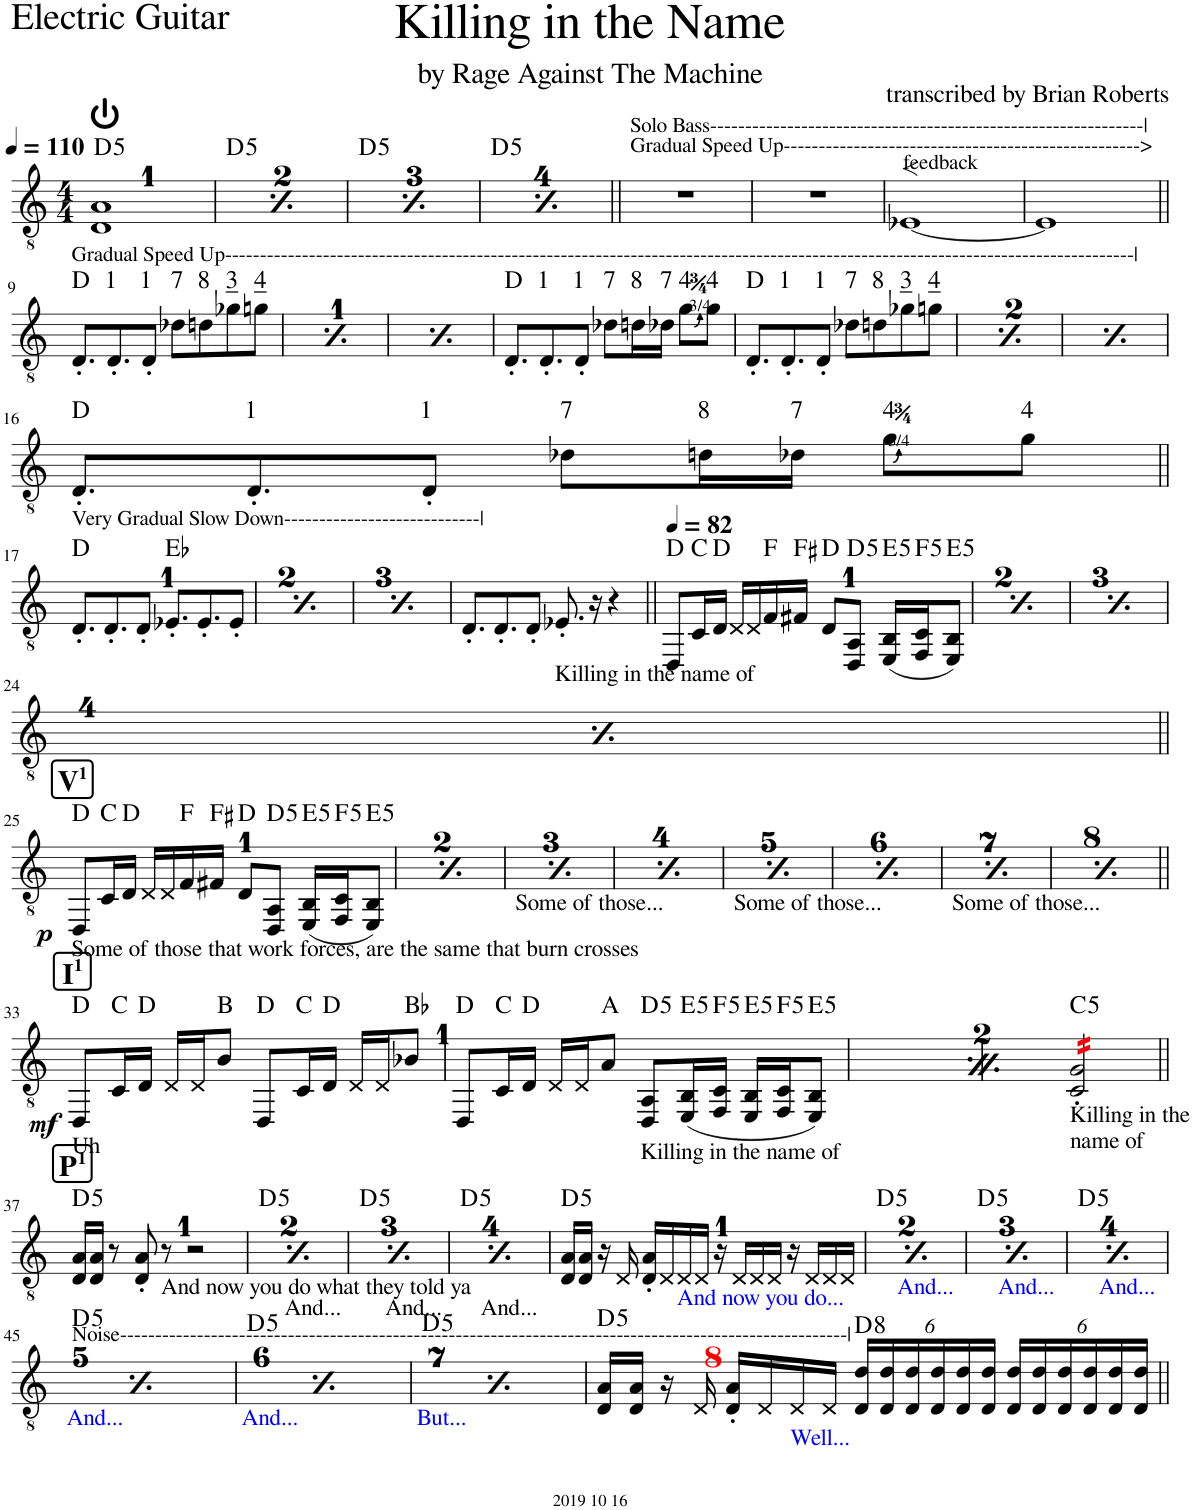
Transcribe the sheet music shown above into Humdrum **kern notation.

**kern	**dynam	**harte
*part1	*part1	*part1
*staff1	*staff1	*
*I"Classical Guitar	*	*
*I'Guit.	*	*
*clefGv2	*	*
*k[]	*	*
*M4/4	*	*
*MM110	*	*
=1	=1	=1
!	!	!LO:H:kt=5
1D 1A	.	D:(1,5)
=2	=2	=2
*MM110	*	*
!	!	!LO:H:kt=5
1D 1A	.	D:(1,5)
=3	=3	=3
*MM110	*	*
!	!	!LO:H:kt=5
1D 1A	.	D:(1,5)
=4	=4	=4
*MM110	*	*
!	!	!LO:H:kt=5
1D 1A	.	D:(1,5)
=5||	=5||	=5||
!LO:TX:a:t=Gradual Speed Up--------------------------------------------------->	!	!
!LO:TX:a:t=Solo Bass--------------------------------------------------------------|	!	!
1r	.	.
=6	=6	=6
1r	.	.
=7	=7	=7
!LO:TX:a:t=feedback	!	!
[1E-X>	.	.
=8	=8	=8
1E-]	.	.
!!LO:LB:g=z
=9||	=9||	=9||
!LO:TX:a:t=Gradual Speed Up----------------------------------------------------------------------------------------------------------------------------------|	!	!
8.D'/L	.	D:maj
!	!	!LO:H:kt=1
8.D'/	.	N
!	!	!LO:H:kt=1
8D'/J	.	N
!	!	!LO:H:kt=7
8d-X\L	.	N
!	!	!LO:H:kt=8
8dn\	.	N
!	!	!LO:H:kt=3
8g-X\	.	N
!	!	!LO:H:kt=4
8gn\J	.	N
=10	=10	=10
!LO:TX:a:t=Gradual Speed Up----------------------------------------------------------------------------------------------------------------------------------|	!	!
8.D'/L	.	D:maj
!	!	!LO:H:kt=1
8.D'/	.	N
!	!	!LO:H:kt=1
8D'/J	.	N
!	!	!LO:H:kt=7
8d-X\L	.	N
!	!	!LO:H:kt=8
8dn\	.	N
!	!	!LO:H:kt=3
8g-X\	.	N
!	!	!LO:H:kt=4
8gn\J	.	N
=11	=11	=11
!LO:TX:a:t=Gradual Speed Up----------------------------------------------------------------------------------------------------------------------------------|	!	!
8.D'/L	.	D:maj
!	!	!LO:H:kt=1
8.D'/	.	N
!	!	!LO:H:kt=1
8D'/J	.	N
!	!	!LO:H:kt=7
8d-X\L	.	N
!	!	!LO:H:kt=8
8dn\	.	N
!	!	!LO:H:kt=3
8g-X\	.	N
!	!	!LO:H:kt=4
8gn\J	.	N
=12	=12	=12
8.D'/L	.	D:maj
!	!	!LO:H:kt=1
8.D'/	.	N
!	!	!LO:H:kt=1
8D'/J	.	N
!	!	!LO:H:kt=7
8d-X\L	.	N
!	!	!LO:H:kt=8
16dn\L	.	N
!	!	!LO:H:kt=7
16d-X\JJ	.	N
!	!	!LO:H:kt=4
8g\L	.	N
!	!	!LO:H:kt=4
8g\J	.	N
=13	=13	=13
8.D'/L	.	D:maj
!	!	!LO:H:kt=1
8.D'/	.	N
!	!	!LO:H:kt=1
8D'/J	.	N
!	!	!LO:H:kt=7
8d-X\L	.	N
!	!	!LO:H:kt=8
8dn\	.	N
!	!	!LO:H:kt=3
8g-X\	.	N
!	!	!LO:H:kt=4
8gn\J	.	N
=14	=14	=14
8.D'/L	.	D:maj
!	!	!LO:H:kt=1
8.D'/	.	N
!	!	!LO:H:kt=1
8D'/J	.	N
!	!	!LO:H:kt=7
8d-X\L	.	N
!	!	!LO:H:kt=8
8dn\	.	N
!	!	!LO:H:kt=3
8g-X\	.	N
!	!	!LO:H:kt=4
8gn\J	.	N
=15	=15	=15
8.D'/L	.	D:maj
!	!	!LO:H:kt=1
8.D'/	.	N
!	!	!LO:H:kt=1
8D'/J	.	N
!	!	!LO:H:kt=7
8d-X\L	.	N
!	!	!LO:H:kt=8
8dn\	.	N
!	!	!LO:H:kt=3
8g-X\	.	N
!	!	!LO:H:kt=4
8gn\J	.	N
!!LO:LB:g=z
=16	=16	=16
8.D'/L	.	D:maj
!	!	!LO:H:kt=1
8.D'/	.	N
!	!	!LO:H:kt=1
8D'/J	.	N
!	!	!LO:H:kt=7
8d-X\L	.	N
!	!	!LO:H:kt=8
16dn\L	.	N
!	!	!LO:H:kt=7
16d-X\JJ	.	N
!	!	!LO:H:kt=4
8g\L	.	N
!	!	!LO:H:kt=4
8g\J	.	N
!!LO:LB:g=z
=17||	=17||	=17||
!LO:TX:a:t=Very Gradual Slow Down----------------------------|	!	!
8.D'/L	.	D:maj
8.D'/	.	.
8D'/J	.	.
8.E-X'/L	.	Eb:maj
8.E-'/	.	.
8E-'/J	.	.
=18	=18	=18
!LO:TX:a:t=Very Gradual Slow Down----------------------------|	!	!
8.D'/L	.	D:maj
8.D'/	.	.
8D'/J	.	.
8.E-X'/L	.	Eb:maj
8.E-'/	.	.
8E-'/J	.	.
=19	=19	=19
!LO:TX:a:t=Very Gradual Slow Down----------------------------|	!	!
8.D'/L	.	D:maj
8.D'/	.	.
8D'/J	.	.
8.E-X'/L	.	Eb:maj
8.E-'/	.	.
8E-'/J	.	.
=20	=20	=20
8.D'/L	.	.
8.D'/	.	.
8D'/J	.	.
!LO:TX:b:t=Killing in the name of	!	!
8.E-X'/	.	.
16r	.	.
4r	.	.
=21||	=21||	=21||
*MM82	*	*
8DD/L	.	D:maj
16C/L	.	C:maj
16D/JJ	.	D:maj
16D/LL	.	.
16D/	.	.
16F/	.	F:maj
16F#X/JJ	.	F#:maj
8D/L	.	D:maj
!	!	!LO:H:kt=5
8DD/ 8AA/J	.	D:(1,5)
!	!	!LO:H:kt=5
(16EE/ 16BB/LL	.	E:(1,5)
!	!	!LO:H:kt=5
16FF/ 16C/J	.	F:(1,5)
!	!	!LO:H:kt=5
8EE/ 8BB/J)	.	E:(1,5)
=22	=22	=22
*MM82	*	*
8DD/L	.	D:maj
16C/L	.	C:maj
16D/JJ	.	D:maj
16D/LL	.	.
16D/	.	.
16F/	.	F:maj
16F#X/JJ	.	F#:maj
8D/L	.	D:maj
!	!	!LO:H:kt=5
8DD/ 8AA/J	.	D:(1,5)
!	!	!LO:H:kt=5
(16EE/ 16BB/LL	.	E:(1,5)
!	!	!LO:H:kt=5
16FF/ 16C/J	.	F:(1,5)
!	!	!LO:H:kt=5
8EE/ 8BB/J)	.	E:(1,5)
=23	=23	=23
*MM82	*	*
8DD/L	.	D:maj
16C/L	.	C:maj
16D/JJ	.	D:maj
16D/LL	.	.
16D/	.	.
16F/	.	F:maj
16F#X/JJ	.	F#:maj
8D/L	.	D:maj
!	!	!LO:H:kt=5
8DD/ 8AA/J	.	D:(1,5)
!	!	!LO:H:kt=5
(16EE/ 16BB/LL	.	E:(1,5)
!	!	!LO:H:kt=5
16FF/ 16C/J	.	F:(1,5)
!	!	!LO:H:kt=5
8EE/ 8BB/J)	.	E:(1,5)
!!LO:LB:g=z
=24	=24	=24
*MM82	*	*
8DD/L	.	D:maj
16C/L	.	C:maj
16D/JJ	.	D:maj
16D/LL	.	.
16D/	.	.
16F/	.	F:maj
16F#X/JJ	.	F#:maj
8D/L	.	D:maj
!	!	!LO:H:kt=5
8DD/ 8AA/J	.	D:(1,5)
!	!	!LO:H:kt=5
(16EE/ 16BB/LL	.	E:(1,5)
!	!	!LO:H:kt=5
16FF/ 16C/J	.	F:(1,5)
!	!	!LO:H:kt=5
8EE/ 8BB/J)	.	E:(1,5)
!!LO:LB:g=z
!!LO:REH:place=s1:a:t=1
!!LO:REH:place=s1:a:B:cj:fs=14:t=V
=25||	=25||	=25||
!LO:TX:b:t=Some of those that work forces, are the same that burn crosses	!	!
!	!LO:DY:b	!
8DD/L	p	D:maj
16C/L	.	C:maj
16D/JJ	.	D:maj
16D/LL	.	.
16D/	.	.
16F/	.	F:maj
16F#X/JJ	.	F#:maj
8D/L	.	D:maj
!	!	!LO:H:kt=5
8DD/ 8AA/J	.	D:(1,5)
!	!	!LO:H:kt=5
(16EE/ 16BB/LL	.	E:(1,5)
!	!	!LO:H:kt=5
16FF/ 16C/J	.	F:(1,5)
!	!	!LO:H:kt=5
8EE/ 8BB/J)	.	E:(1,5)
!!LO:REH:place=s1:a:t=1
!!LO:REH:place=s1:a:B:cj:fs=14:t=V
=26	=26	=26
!LO:TX:b:t=Some of those that work forces, are the same that burn crosses	!	!
!	!LO:DY:b	!
8DD/L	p	D:maj
16C/L	.	C:maj
16D/JJ	.	D:maj
16D/LL	.	.
16D/	.	.
16F/	.	F:maj
16F#X/JJ	.	F#:maj
8D/L	.	D:maj
!	!	!LO:H:kt=5
8DD/ 8AA/J	.	D:(1,5)
!	!	!LO:H:kt=5
(16EE/ 16BB/LL	.	E:(1,5)
!	!	!LO:H:kt=5
16FF/ 16C/J	.	F:(1,5)
!	!	!LO:H:kt=5
8EE/ 8BB/J)	.	E:(1,5)
!!LO:REH:place=s1:a:t=1
!!LO:REH:place=s1:a:B:cj:fs=14:t=V
=27	=27	=27
!LO:TX:b:t=Some of those that work forces, are the same that burn crosses	!	!
!	!LO:DY:b	!
8DD/L	p	D:maj
16C/L	.	C:maj
16D/JJ	.	D:maj
16D/LL	.	.
16D/	.	.
16F/	.	F:maj
16F#X/JJ	.	F#:maj
8D/L	.	D:maj
!	!	!LO:H:kt=5
8DD/ 8AA/J	.	D:(1,5)
!	!	!LO:H:kt=5
(16EE/ 16BB/LL	.	E:(1,5)
!	!	!LO:H:kt=5
16FF/ 16C/J	.	F:(1,5)
!	!	!LO:H:kt=5
8EE/ 8BB/J)	.	E:(1,5)
!!LO:REH:place=s1:a:t=1
!!LO:REH:place=s1:a:B:cj:fs=14:t=V
=28	=28	=28
!LO:TX:b:t=Some of those that work forces, are the same that burn crosses	!	!
!	!LO:DY:b	!
8DD/L	p	D:maj
16C/L	.	C:maj
16D/JJ	.	D:maj
16D/LL	.	.
16D/	.	.
16F/	.	F:maj
16F#X/JJ	.	F#:maj
8D/L	.	D:maj
!	!	!LO:H:kt=5
8DD/ 8AA/J	.	D:(1,5)
!	!	!LO:H:kt=5
(16EE/ 16BB/LL	.	E:(1,5)
!	!	!LO:H:kt=5
16FF/ 16C/J	.	F:(1,5)
!	!	!LO:H:kt=5
8EE/ 8BB/J)	.	E:(1,5)
!!LO:REH:place=s1:a:t=1
!!LO:REH:place=s1:a:B:cj:fs=14:t=V
=29	=29	=29
!LO:TX:b:t=Some of those that work forces, are the same that burn crosses	!	!
!	!LO:DY:b	!
8DD/L	p	D:maj
16C/L	.	C:maj
16D/JJ	.	D:maj
16D/LL	.	.
16D/	.	.
16F/	.	F:maj
16F#X/JJ	.	F#:maj
8D/L	.	D:maj
!	!	!LO:H:kt=5
8DD/ 8AA/J	.	D:(1,5)
!	!	!LO:H:kt=5
(16EE/ 16BB/LL	.	E:(1,5)
!	!	!LO:H:kt=5
16FF/ 16C/J	.	F:(1,5)
!	!	!LO:H:kt=5
8EE/ 8BB/J)	.	E:(1,5)
!!LO:REH:place=s1:a:t=1
!!LO:REH:place=s1:a:B:cj:fs=14:t=V
=30	=30	=30
!LO:TX:b:t=Some of those that work forces, are the same that burn crosses	!	!
!	!LO:DY:b	!
8DD/L	p	D:maj
16C/L	.	C:maj
16D/JJ	.	D:maj
16D/LL	.	.
16D/	.	.
16F/	.	F:maj
16F#X/JJ	.	F#:maj
8D/L	.	D:maj
!	!	!LO:H:kt=5
8DD/ 8AA/J	.	D:(1,5)
!	!	!LO:H:kt=5
(16EE/ 16BB/LL	.	E:(1,5)
!	!	!LO:H:kt=5
16FF/ 16C/J	.	F:(1,5)
!	!	!LO:H:kt=5
8EE/ 8BB/J)	.	E:(1,5)
!!LO:REH:place=s1:a:t=1
!!LO:REH:place=s1:a:B:cj:fs=14:t=V
=31	=31	=31
!LO:TX:b:t=Some of those that work forces, are the same that burn crosses	!	!
!	!LO:DY:b	!
8DD/L	p	D:maj
16C/L	.	C:maj
16D/JJ	.	D:maj
16D/LL	.	.
16D/	.	.
16F/	.	F:maj
16F#X/JJ	.	F#:maj
8D/L	.	D:maj
!	!	!LO:H:kt=5
8DD/ 8AA/J	.	D:(1,5)
!	!	!LO:H:kt=5
(16EE/ 16BB/LL	.	E:(1,5)
!	!	!LO:H:kt=5
16FF/ 16C/J	.	F:(1,5)
!	!	!LO:H:kt=5
8EE/ 8BB/J)	.	E:(1,5)
!!LO:REH:place=s1:a:t=1
!!LO:REH:place=s1:a:B:cj:fs=14:t=V
=32	=32	=32
!LO:TX:b:t=Some of those that work forces, are the same that burn crosses	!	!
!	!LO:DY:b	!
8DD/L	p	D:maj
16C/L	.	C:maj
16D/JJ	.	D:maj
16D/LL	.	.
16D/	.	.
16F/	.	F:maj
16F#X/JJ	.	F#:maj
8D/L	.	D:maj
!	!	!LO:H:kt=5
8DD/ 8AA/J	.	D:(1,5)
!	!	!LO:H:kt=5
(16EE/ 16BB/LL	.	E:(1,5)
!	!	!LO:H:kt=5
16FF/ 16C/J	.	F:(1,5)
!	!	!LO:H:kt=5
8EE/ 8BB/J)	.	E:(1,5)
!!LO:LB:g=z
!!LO:REH:place=s1:a:t=1
!!LO:REH:place=s1:a:B:cj:fs=14:t=I
=33||	=33||	=33||
!LO:TX:b:t=Uh	!	!
!	!LO:DY:b	!
8DD/L	mf	D:maj
16C/L	.	C:maj
16D/JJ	.	D:maj
16D/LL	.	.
16D/J	.	.
8B/J	.	B:maj
8DD/L	.	D:maj
16C/L	.	C:maj
16D/JJ	.	D:maj
16D/LL	.	.
16D/J	.	.
8B-X/J	.	Bb:maj
=34	=34	=34
8DD/L	.	D:maj
16C/L	.	C:maj
16D/JJ	.	D:maj
16D/LL	.	.
16D/J	.	.
8A/J	.	A:maj
!LO:TX:b:t=Killing in the name of	!	!LO:H:kt=5
8DD/ 8AA/L	.	D:(1,5)
!	!	!LO:H:kt=5
(16EE/ 16BB/L	.	E:(1,5)
!	!	!LO:H:kt=5
16FF/ 16C/JJ	.	F:(1,5)
!	!	!LO:H:kt=5
16EE/ 16BB/LL	.	E:(1,5)
!	!	!LO:H:kt=5
16FF/ 16C/J	.	F:(1,5)
!	!	!LO:H:kt=5
8EE/ 8BB/J)	.	E:(1,5)
=35	=35	=35
1ryy	.	.
=36	=36	=36
2ryy	.	.
!LO:TX:b:t=Killing in the	!	!
!LO:TX:b:t=name of	!	!
!	!	!LO:H:kt=5
*tremolo	*	*
16C/' 16G/'LL	.	C:(1,5)
16C/' 16G/'	.	.
16C/' 16G/'	.	.
16C/' 16G/'	.	.
16C/' 16G/'	.	.
16C/' 16G/'	.	.
16C/' 16G/'	.	.
16C/' 16G/'JJ	.	.
*Xtremolo	*	*
!!LO:LB:g=z
!!LO:REH:place=s1:a:t=1
!!LO:REH:place=s1:a:B:cj:fs=14:t=P
=37||	=37||	=37||
!	!	!LO:H:kt=5
16D/ 16A/LL	.	D:(1,5)
16D/ 16A/JJ	.	.
8r	.	.
8D/' 8A/'	.	.
!LO:TX:b:t=And now you do what they told ya	!	!
8r	.	.
2r	.	.
!!LO:REH:place=s1:a:t=1
!!LO:REH:place=s1:a:B:cj:fs=14:t=P
=38	=38	=38
!	!	!LO:H:kt=5
16D/ 16A/LL	.	D:(1,5)
16D/ 16A/JJ	.	.
8r	.	.
8D/' 8A/'	.	.
!LO:TX:b:t=And now you do what they told ya	!	!
8r	.	.
2r	.	.
!!LO:REH:place=s1:a:t=1
!!LO:REH:place=s1:a:B:cj:fs=14:t=P
=39	=39	=39
!	!	!LO:H:kt=5
16D/ 16A/LL	.	D:(1,5)
16D/ 16A/JJ	.	.
8r	.	.
8D/' 8A/'	.	.
!LO:TX:b:t=And now you do what they told ya	!	!
8r	.	.
2r	.	.
!!LO:REH:place=s1:a:t=1
!!LO:REH:place=s1:a:B:cj:fs=14:t=P
=40	=40	=40
!	!	!LO:H:kt=5
16D/ 16A/LL	.	D:(1,5)
16D/ 16A/JJ	.	.
8r	.	.
8D/' 8A/'	.	.
!LO:TX:b:t=And now you do what they told ya	!	!
8r	.	.
2r	.	.
=41	=41	=41
!	!	!LO:H:kt=5
16D/ 16A/LL	.	D:(1,5)
16D/ 16A/JJ	.	.
16r	.	.
16D/	.	.
16D/' 16A/'LL	.	.
16D/	.	.
!LO:TX:b:color=#0000FF:t=And now you do...	!	!
16D/	.	.
16D/JJ	.	.
16r	.	.
16D/LL	.	.
16D/	.	.
16D/JJ	.	.
16r	.	.
16D/LL	.	.
16D/	.	.
16D/JJ	.	.
=42	=42	=42
!	!	!LO:H:kt=5
16D/ 16A/LL	.	D:(1,5)
16D/ 16A/JJ	.	.
16r	.	.
16D/	.	.
16D/' 16A/'LL	.	.
16D/	.	.
!LO:TX:b:color=#0000FF:t=And now you do...	!	!
16D/	.	.
16D/JJ	.	.
16r	.	.
16D/LL	.	.
16D/	.	.
16D/JJ	.	.
16r	.	.
16D/LL	.	.
16D/	.	.
16D/JJ	.	.
=43	=43	=43
!	!	!LO:H:kt=5
16D/ 16A/LL	.	D:(1,5)
16D/ 16A/JJ	.	.
16r	.	.
16D/	.	.
16D/' 16A/'LL	.	.
16D/	.	.
!LO:TX:b:color=#0000FF:t=And now you do...	!	!
16D/	.	.
16D/JJ	.	.
16r	.	.
16D/LL	.	.
16D/	.	.
16D/JJ	.	.
16r	.	.
16D/LL	.	.
16D/	.	.
16D/JJ	.	.
=44	=44	=44
!	!	!LO:H:kt=5
16D/ 16A/LL	.	D:(1,5)
16D/ 16A/JJ	.	.
16r	.	.
16D/	.	.
16D/' 16A/'LL	.	.
16D/	.	.
!LO:TX:b:color=#0000FF:t=And now you do...	!	!
16D/	.	.
16D/JJ	.	.
16r	.	.
16D/LL	.	.
16D/	.	.
16D/JJ	.	.
16r	.	.
16D/LL	.	.
16D/	.	.
16D/JJ	.	.
!!LO:LB:g=z
=45	=45	=45
!	!	!LO:H:kt=5
16D/ 16A/LL	.	D:(1,5)
16D/ 16A/JJ	.	.
16r	.	.
16D/	.	.
16D/' 16A/'LL	.	.
16D/	.	.
!LO:TX:b:color=#0000FF:t=And now you do...	!	!
16D/	.	.
16D/JJ	.	.
16r	.	.
16D/LL	.	.
16D/	.	.
16D/JJ	.	.
16r	.	.
16D/LL	.	.
16D/	.	.
16D/JJ	.	.
=46	=46	=46
!	!	!LO:H:kt=5
16D/ 16A/LL	.	D:(1,5)
16D/ 16A/JJ	.	.
16r	.	.
16D/	.	.
16D/' 16A/'LL	.	.
16D/	.	.
!LO:TX:b:color=#0000FF:t=And now you do...	!	!
16D/	.	.
16D/JJ	.	.
16r	.	.
16D/LL	.	.
16D/	.	.
16D/JJ	.	.
16r	.	.
16D/LL	.	.
16D/	.	.
16D/JJ	.	.
=47	=47	=47
!	!	!LO:H:kt=5
16D/ 16A/LL	.	D:(1,5)
16D/ 16A/JJ	.	.
16r	.	.
16D/	.	.
16D/' 16A/'LL	.	.
16D/	.	.
!LO:TX:b:color=#0000FF:t=And now you do...	!	!
16D/	.	.
16D/JJ	.	.
16r	.	.
16D/LL	.	.
16D/	.	.
16D/JJ	.	.
16r	.	.
16D/LL	.	.
16D/	.	.
16D/JJ	.	.
=48	=48	=48
!	!	!LO:H:kt=5
16D/ 16A/LL	.	D:(1,5)
16D/ 16A/JJ	.	.
16r	.	.
16D/	.	.
16D/' 16A/'LL	.	.
16D/	.	.
!LO:TX:b:color=#0000FF:t=Well...	!	!
16D/	.	.
16D/JJ	.	.
*Xbrackettup	*	*
!	!	!LO:H:kt=8
24D/ 24d/LL	.	D:maj
24D/ 24d/	.	.
24D/ 24d/	.	.
24D/ 24d/	.	.
24D/ 24d/	.	.
24D/ 24d/JJ	.	.
24D/ 24d/LL	.	.
24D/ 24d/	.	.
24D/ 24d/	.	.
24D/ 24d/	.	.
24D/ 24d/	.	.
24D/ 24d/JJ	.	.
=||	=||	=||
*-	*-	*-
